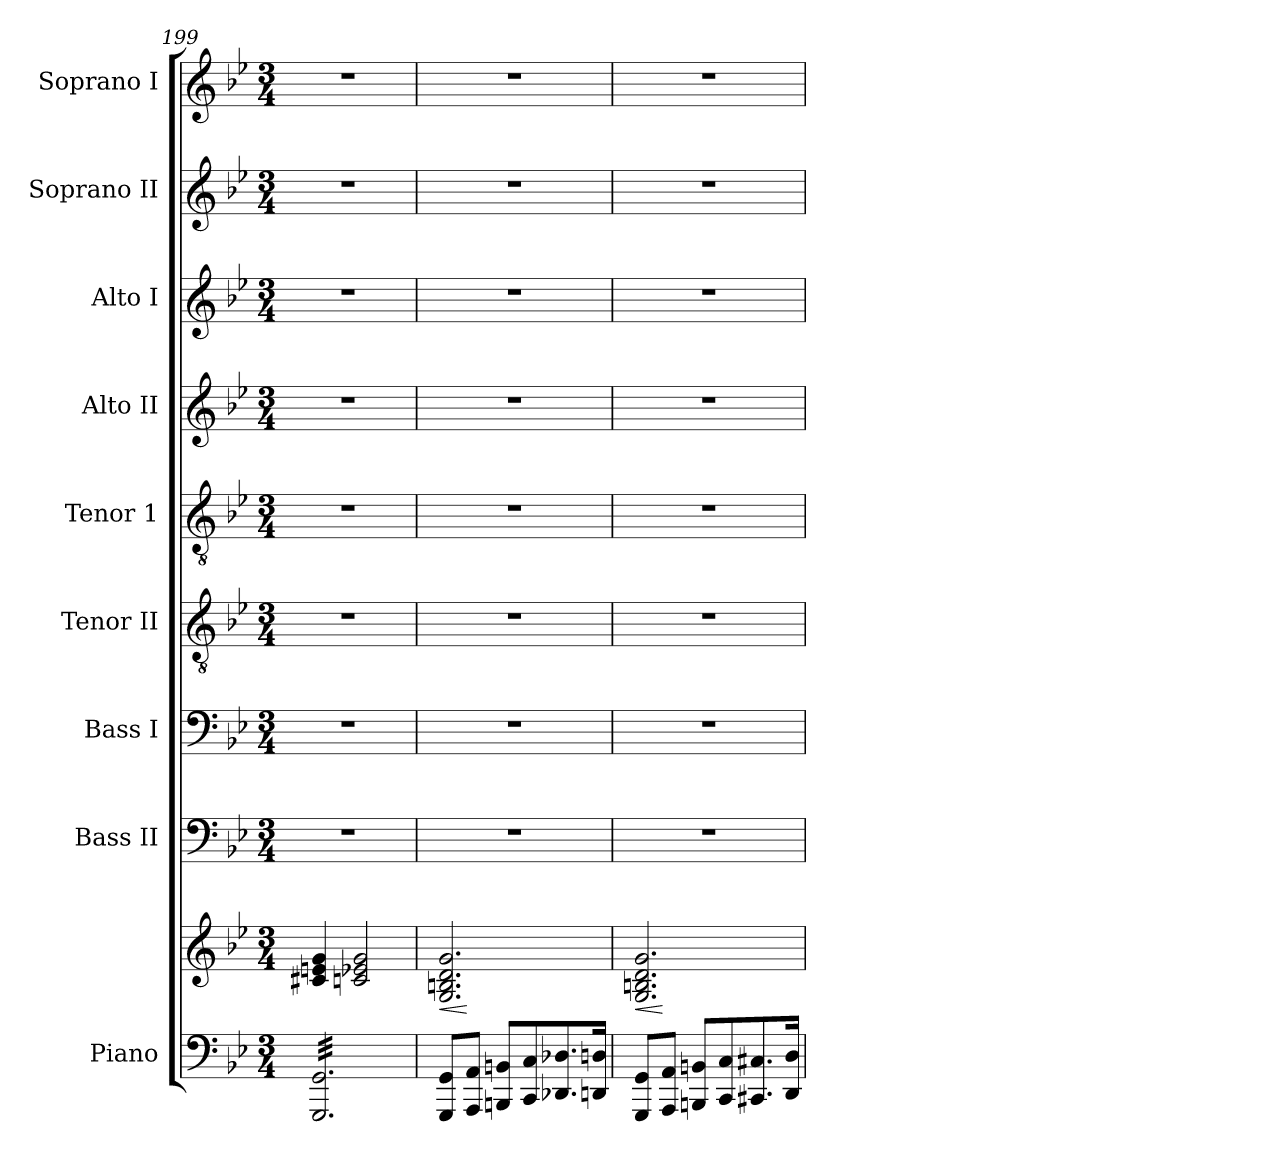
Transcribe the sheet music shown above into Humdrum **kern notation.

**kern	**kern	**dynam	**kern	**kern	**kern	**kern	**kern	**kern	**kern	**kern
*part9	*part9	*part9	*part8	*part7	*part6	*part5	*part4	*part3	*part2	*part1
*staff10	*staff9	*staff9/10	*staff8	*staff7	*staff6	*staff5	*staff4	*staff3	*staff2	*staff1
*I"Piano	*	*	*I"Bass II	*I"Bass I	*I"Tenor II	*I"Tenor 1	*I"Alto II	*I"Alto I	*I"Soprano II	*I"Soprano I
*I'Pno.	*	*	*I'B	*I'B	*I'T.	*I'T.	*I'A	*I'A	*I'S	*I'S
*clefF4	*clefG2	*	*clefF4	*clefF4	*clefGv2	*clefGv2	*clefG2	*clefG2	*clefG2	*clefG2
*	*	*	*	*	*ITrd7c12	*ITrd7c12	*	*	*	*
*k[b-e-]	*k[b-e-]	*	*k[b-e-]	*k[b-e-]	*k[b-e-]	*k[b-e-]	*k[b-e-]	*k[b-e-]	*k[b-e-]	*k[b-e-]
*g:	*g:	*	*g:	*g:	*g:	*g:	*g:	*g:	*g:	*g:
*M3/4	*M3/4	*	*M3/4	*M3/4	*M3/4	*M3/4	*M3/4	*M3/4	*M3/4	*M3/4
=199	=199	=199	=199	=199	=199	=199	=199	=199	=199	=199
!	!	!	!LO:N:vis=1	!LO:N:vis=1	!LO:N:vis=1	!LO:N:vis=1	!LO:N:vis=1	!LO:N:vis=1	!LO:N:vis=1	!LO:N:vis=1
*tremolo	*	*	*	*	*	*	*	*	*	*
32GGGi/ 32GGiLLL	4c#Xi/ 4eni 4gi	.	2.r	2.r	2.r	2.r	2.r	2.r	2.r	2.r
32GGGi/ 32GGi	.	.	.	.	.	.	.	.	.	.
32GGGi/ 32GGi	.	.	.	.	.	.	.	.	.	.
32GGGi/ 32GGi	.	.	.	.	.	.	.	.	.	.
32GGGi/ 32GGi	.	.	.	.	.	.	.	.	.	.
32GGGi/ 32GGi	.	.	.	.	.	.	.	.	.	.
32GGGi/ 32GGi	.	.	.	.	.	.	.	.	.	.
32GGGi/ 32GGi	.	.	.	.	.	.	.	.	.	.
32GGGi/ 32GGi	2cni/ 2e-Xi 2gi	.	.	.	.	.	.	.	.	.
32GGGi/ 32GGi	.	.	.	.	.	.	.	.	.	.
32GGGi/ 32GGi	.	.	.	.	.	.	.	.	.	.
32GGGi/ 32GGi	.	.	.	.	.	.	.	.	.	.
32GGGi/ 32GGi	.	.	.	.	.	.	.	.	.	.
32GGGi/ 32GGi	.	.	.	.	.	.	.	.	.	.
32GGGi/ 32GGi	.	.	.	.	.	.	.	.	.	.
32GGGi/ 32GGi	.	.	.	.	.	.	.	.	.	.
32GGGi/ 32GGi	.	.	.	.	.	.	.	.	.	.
32GGGi/ 32GGi	.	.	.	.	.	.	.	.	.	.
32GGGi/ 32GGi	.	.	.	.	.	.	.	.	.	.
32GGGi/ 32GGi	.	.	.	.	.	.	.	.	.	.
32GGGi/ 32GGi	.	.	.	.	.	.	.	.	.	.
32GGGi/ 32GGi	.	.	.	.	.	.	.	.	.	.
32GGGi/ 32GGi	.	.	.	.	.	.	.	.	.	.
32GGGi/ 32GGiJJJ	.	.	.	.	.	.	.	.	.	.
*Xtremolo	*	*	*	*	*	*	*	*	*	*
=200	=200	=200	=200	=200	=200	=200	=200	=200	=200	=200
!	!	!LO:HP:b	!LO:N:vis=1	!LO:N:vis=1	!LO:N:vis=1	!LO:N:vis=1	!LO:N:vis=1	!LO:N:vis=1	!LO:N:vis=1	!LO:N:vis=1
8GGGi/ 8GGiL	2.Gi/ 2.Bni 2.di 2.gi	<	2.r	2.r	2.r	2.r	2.r	2.r	2.r	2.r
8AAAi/ 8AAiJ	.	[	.	.	.	.	.	.	.	.
8BBBni/ 8BBniL	.	.	.	.	.	.	.	.	.	.
8CCi/ 8Ci	.	.	.	.	.	.	.	.	.	.
8.DD-Xi/ 8.D-Xi	.	.	.	.	.	.	.	.	.	.
16DDni/ 16DniJk	.	.	.	.	.	.	.	.	.	.
=201	=201	=201	=201	=201	=201	=201	=201	=201	=201	=201
!	!	!LO:HP:b	!LO:N:vis=1	!LO:N:vis=1	!LO:N:vis=1	!LO:N:vis=1	!LO:N:vis=1	!LO:N:vis=1	!LO:N:vis=1	!LO:N:vis=1
8GGGi/ 8GGiL	2.Gi/ 2.Bni 2.di 2.gi	<	2.r	2.r	2.r	2.r	2.r	2.r	2.r	2.r
8AAAi/ 8AAiJ	.	[	.	.	.	.	.	.	.	.
8BBBni/ 8BBniL	.	.	.	.	.	.	.	.	.	.
8CCi/ 8Ci	.	.	.	.	.	.	.	.	.	.
8.CC#Xi/ 8.C#Xi	.	.	.	.	.	.	.	.	.	.
16DDi/ 16DiJk	.	.	.	.	.	.	.	.	.	.
=	=	=	=	=	=	=	=	=	=	=
*-	*-	*-	*-	*-	*-	*-	*-	*-	*-	*-
